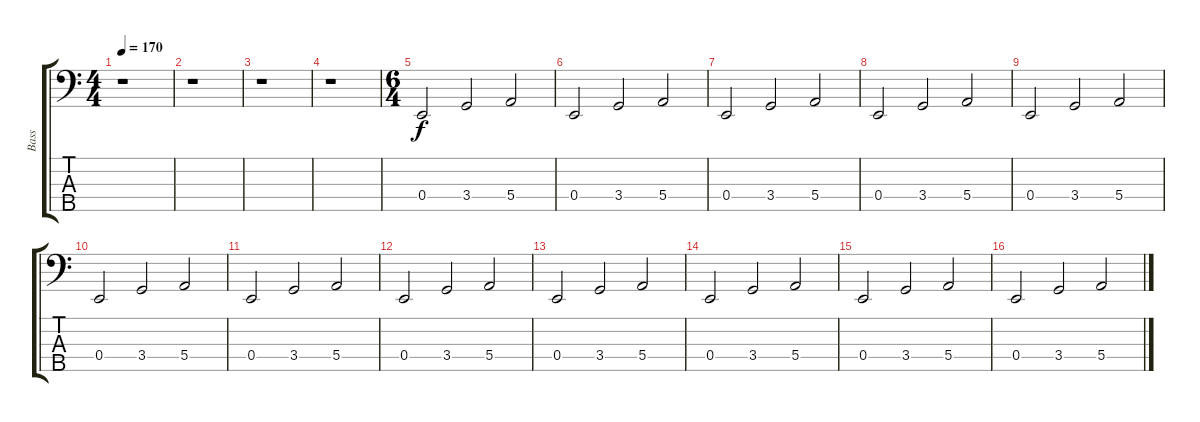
\track ("Bass" "Bass") {instrument electricbasspick}
\staff {score tabs}
\tuning (G2 D2 A1 E1 B0) {hide}
\ts (4 4)
\tempo 170
\tempo 113
\tempo 170
\clef f4
\ks c
r.1{dy f instrument electricbasspick} |
r.1 |
r.1 |
r.1 |
\ts (6 4)
0.4.2{volume 9} 3.4.2 5.4.2 |
0.4.2 3.4.2 5.4.2 |
0.4.2 3.4.2 5.4.2 |
0.4.2 3.4.2 5.4.2 |
0.4.2 3.4.2 5.4.2 |
0.4.2 3.4.2 5.4.2 |
0.4.2 3.4.2 5.4.2 |
0.4.2 3.4.2 5.4.2 |
0.4.2 3.4.2 5.4.2 |
0.4.2 3.4.2 5.4.2 |
0.4.2 3.4.2 5.4.2 |
0.4.2 3.4.2 5.4.2
